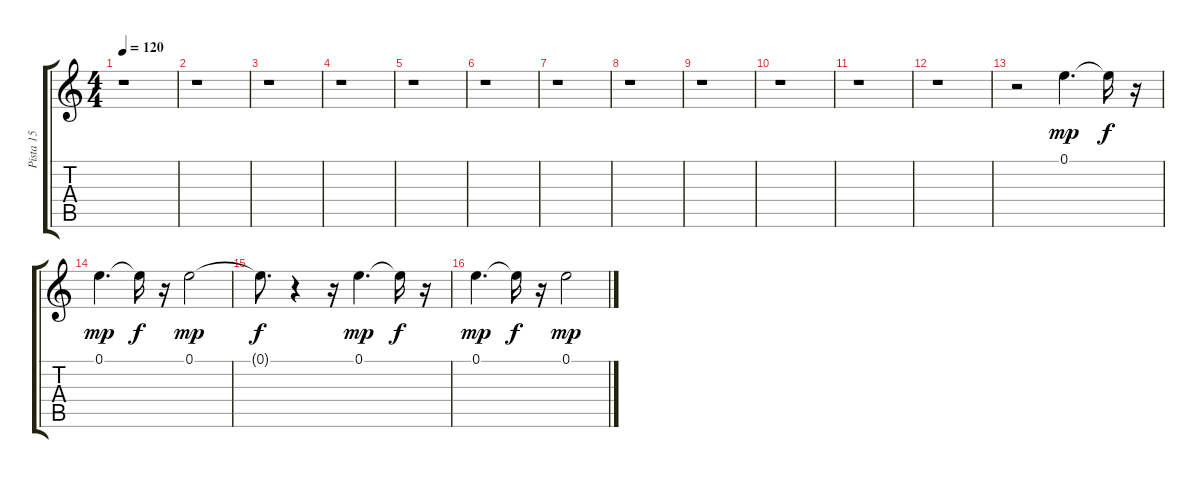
\track ("Pista 15" "Pista 15") {instrument acousticguitarsteel}
\staff {score tabs}
\tuning (E4 B3 G3 D3 A2 E2) {hide}
\ts (4 4)
\tempo 120
\clef g2
\ks c
r.1{dy f} |
r.1 |
r.1 |
r.1 |
r.1 |
r.1 |
r.1 |
r.1 |
r.1 |
r.1 |
r.1 |
r.1 |
r.2 0.1.4{d dy mp} 0.1{t}.16{dy f} r.16 |
0.1.4{d dy mp} 0.1{t}.16{dy f} r.16 0.1.2{dy mp} |
0.1{t}.8{d dy f} r.4 r.16 0.1.4{d dy mp} 0.1{t}.16{dy f} r.16 |
0.1.4{d dy mp} 0.1{t}.16{dy f} r.16 0.1.2{dy mp}
